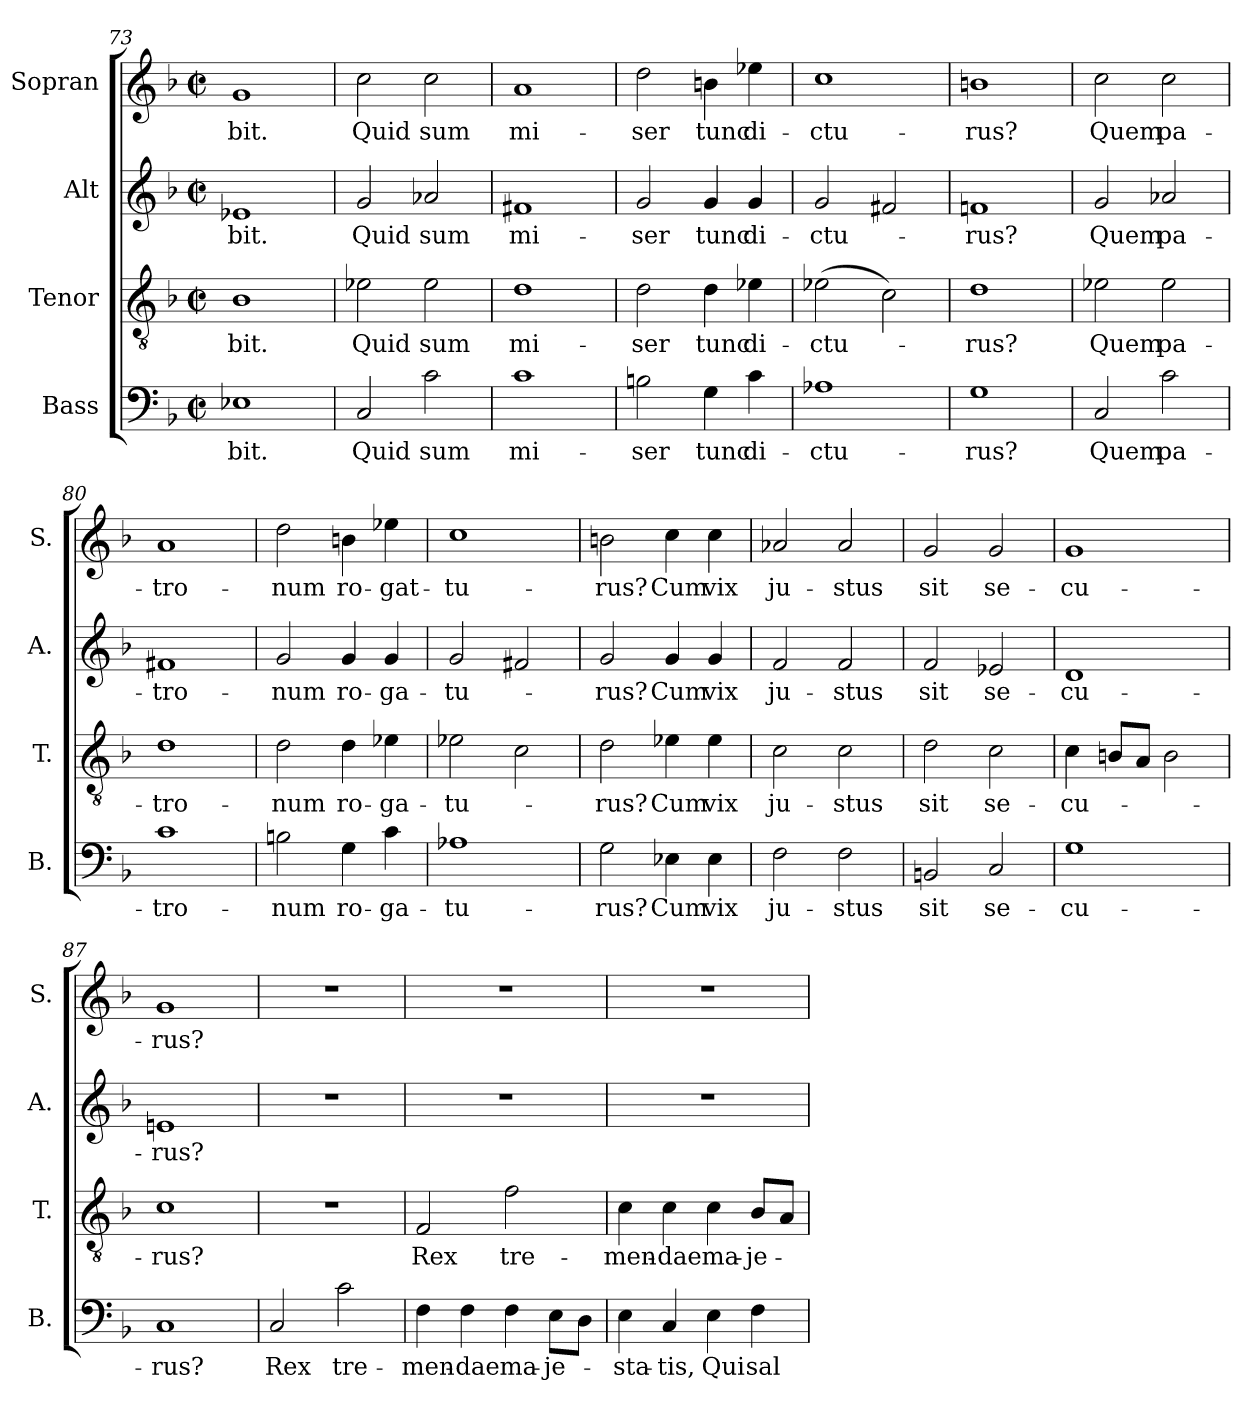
**kern	**text	**kern	**text	**kern	**text	**kern	**text
*part4	*part4	*part3	*part3	*part2	*part2	*part1	*part1
*staff4	*staff4	*staff3	*staff3	*staff2	*staff2	*staff1	*staff1
*I"Bass	*	*I"Tenor	*	*I"Alt	*	*I"Sopran	*
*I'B.	*	*I'T.	*	*I'A.	*	*I'S.	*
*clefF4	*	*clefGv2	*	*clefG2	*	*clefG2	*
*k[b-]	*	*k[b-]	*	*k[b-]	*	*k[b-]	*
*M2/2	*	*M2/2	*	*M2/2	*	*M2/2	*
*met(c|)	*	*met(c|)	*	*met(c|)	*	*met(c|)	*
=73	=73	=73	=73	=73	=73	=73	=73
!	!LO:LY:b	!	!LO:LY:b	!	!LO:LY:b	!	!LO:LY:b
1E-X	-bit.	1B-	-bit.	1e-X	-bit.	1g	-bit.
=74	=74	=74	=74	=74	=74	=74	=74
!	!LO:LY:b	!	!LO:LY:b	!	!LO:LY:b	!	!LO:LY:b
2C/	Quid	2e-X\	Quid	2g/	Quid	2cc\	Quid
!	!LO:LY:b	!	!LO:LY:b	!	!LO:LY:b	!	!LO:LY:b
2c\	sum	2e-\	sum	2a-X/	sum	2cc\	sum
=75	=75	=75	=75	=75	=75	=75	=75
!	!LO:LY:b	!	!LO:LY:b	!	!LO:LY:b	!	!LO:LY:b
1c	mi-	1d	mi-	1f#X	mi-	1a	mi-
=76	=76	=76	=76	=76	=76	=76	=76
!	!LO:LY:b	!	!LO:LY:b	!	!LO:LY:b	!	!LO:LY:b
2Bn\	-ser	2d\	-ser	2g/	-ser	2dd\	-ser
!	!LO:LY:b	!	!LO:LY:b	!	!LO:LY:b	!	!LO:LY:b
4G\	tunc	4d\	tunc	4g/	tunc	4bn\	tunc
!	!LO:LY:b	!	!LO:LY:b	!	!LO:LY:b	!	!LO:LY:b
4c\	di-	4e-X\	di-	4g/	di-	4ee-X\	di-
=77	=77	=77	=77	=77	=77	=77	=77
!	!LO:LY:b	!	!LO:LY:b	!	!LO:LY:b	!	!LO:LY:b
1A-X	-ctu-	(>2e-X\	-ctu-	2g/	-ctu-	1cc	-ctu-
.	.	2c\)	.	2f#X/	.	.	.
=78	=78	=78	=78	=78	=78	=78	=78
!	!LO:LY:b	!	!LO:LY:b	!	!LO:LY:b	!	!LO:LY:b
1G	-rus?	1d	-rus?	1fn	-rus?	1bn	-rus?
=79	=79	=79	=79	=79	=79	=79	=79
!	!LO:LY:b	!	!LO:LY:b	!	!LO:LY:b	!	!LO:LY:b
2C/	Quem	2e-X\	Quem	2g/	Quem	2cc\	Quem
!	!LO:LY:b	!	!LO:LY:b	!	!LO:LY:b	!	!LO:LY:b
2c\	pa-	2e-\	pa-	2a-X/	pa-	2cc\	pa-
!!LO:LB:g=z
=80	=80	=80	=80	=80	=80	=80	=80
!	!LO:LY:b	!	!LO:LY:b	!	!LO:LY:b	!	!LO:LY:b
1c	-tro-	1d	-tro-	1f#X	-tro-	1a	-tro-
=81	=81	=81	=81	=81	=81	=81	=81
!	!LO:LY:b	!	!LO:LY:b	!	!LO:LY:b	!	!LO:LY:b
2Bn\	-num	2d\	-num	2g/	-num	2dd\	-num
!	!LO:LY:b	!	!LO:LY:b	!	!LO:LY:b	!	!LO:LY:b
4G\	ro-	4d\	ro-	4g/	ro-	4bn\	ro-
!	!LO:LY:b	!	!LO:LY:b	!	!LO:LY:b	!	!LO:LY:b
4c\	-ga-	4e-X\	-ga-	4g/	-ga-	4ee-X\	-gat-
=82	=82	=82	=82	=82	=82	=82	=82
!	!LO:LY:b	!	!LO:LY:b	!	!LO:LY:b	!	!LO:LY:b
1A-X	-tu-	2e-X\	-tu-	2g/	-tu-	1cc	-tu-
.	.	2c\	.	2f#X/	.	.	.
=83	=83	=83	=83	=83	=83	=83	=83
!	!LO:LY:b	!	!LO:LY:b	!	!LO:LY:b	!	!LO:LY:b
2G\	-rus?	2d\	-rus?	2g/	-rus?	2bn\	-rus?
!	!LO:LY:b	!	!LO:LY:b	!	!LO:LY:b	!	!LO:LY:b
4E-X\	Cum	4e-X\	Cum	4g/	Cum	4cc\	Cum
!	!LO:LY:b	!	!LO:LY:b	!	!LO:LY:b	!	!LO:LY:b
4E-\	vix	4e-\	vix	4g/	vix	4cc\	vix
=84	=84	=84	=84	=84	=84	=84	=84
!	!LO:LY:b	!	!LO:LY:b	!	!LO:LY:b	!	!LO:LY:b
2F\	ju-	2c\	ju-	2f/	ju-	2a-X/	ju-
!	!LO:LY:b	!	!LO:LY:b	!	!LO:LY:b	!	!LO:LY:b
2F\	-stus	2c\	-stus	2f/	-stus	2a-/	-stus
=85	=85	=85	=85	=85	=85	=85	=85
!	!LO:LY:b	!	!LO:LY:b	!	!LO:LY:b	!	!LO:LY:b
2BBn/	sit	2d\	sit	2f/	sit	2g/	sit
!	!LO:LY:b	!	!LO:LY:b	!	!LO:LY:b	!	!LO:LY:b
2C/	se-	2c\	se-	2e-X/	se-	2g/	se-
=86	=86	=86	=86	=86	=86	=86	=86
!	!LO:LY:b	!	!LO:LY:b	!	!LO:LY:b	!	!LO:LY:b
1G	-cu-	4c\	-cu-	1d	-cu-	1g	-cu-
.	.	8Bn/L	.	.	.	.	.
.	.	8A/J	.	.	.	.	.
.	.	2B\	.	.	.	.	.
=87	=87	=87	=87	=87	=87	=87	=87
!	!LO:LY:b	!	!LO:LY:b	!	!LO:LY:b	!	!LO:LY:b
1C	-rus?	1c	-rus?	1en	-rus?	1g	-rus?
=88	=88	=88	=88	=88	=88	=88	=88
!	!LO:LY:b	!	!	!	!	!	!
2C/	Rex	1r	.	1r	.	1r	.
!	!LO:LY:b	!	!	!	!	!	!
2c\	tre-	.	.	.	.	.	.
=89	=89	=89	=89	=89	=89	=89	=89
!	!LO:LY:b	!	!LO:LY:b	!	!	!	!
4F\	-men-	2F/	Rex	1r	.	1r	.
!	!LO:LY:b	!	!	!	!	!	!
4F\	-dae	.	.	.	.	.	.
!	!LO:LY:b	!	!LO:LY:b	!	!	!	!
4F\	ma-	2f\	tre-	.	.	.	.
!	!LO:LY:b	!	!	!	!	!	!
8E\L	-je-	.	.	.	.	.	.
8D\J	.	.	.	.	.	.	.
=90	=90	=90	=90	=90	=90	=90	=90
!	!LO:LY:b	!	!LO:LY:b	!	!	!	!
4E\	-sta-	4c\	-men-	1r	.	1r	.
!	!LO:LY:b	!	!LO:LY:b	!	!	!	!
4C/	-tis,	4c\	-dae	.	.	.	.
!	!LO:LY:b	!	!LO:LY:b	!	!	!	!
4E\	Qui	4c\	ma-	.	.	.	.
!	!LO:LY:b	!	!LO:LY:b	!	!	!	!
4F\	sal-	8B-/L	-je-	.	.	.	.
.	.	8A/J	.	.	.	.	.
=	=	=	=	=	=	=	=
*-	*-	*-	*-	*-	*-	*-	*-
